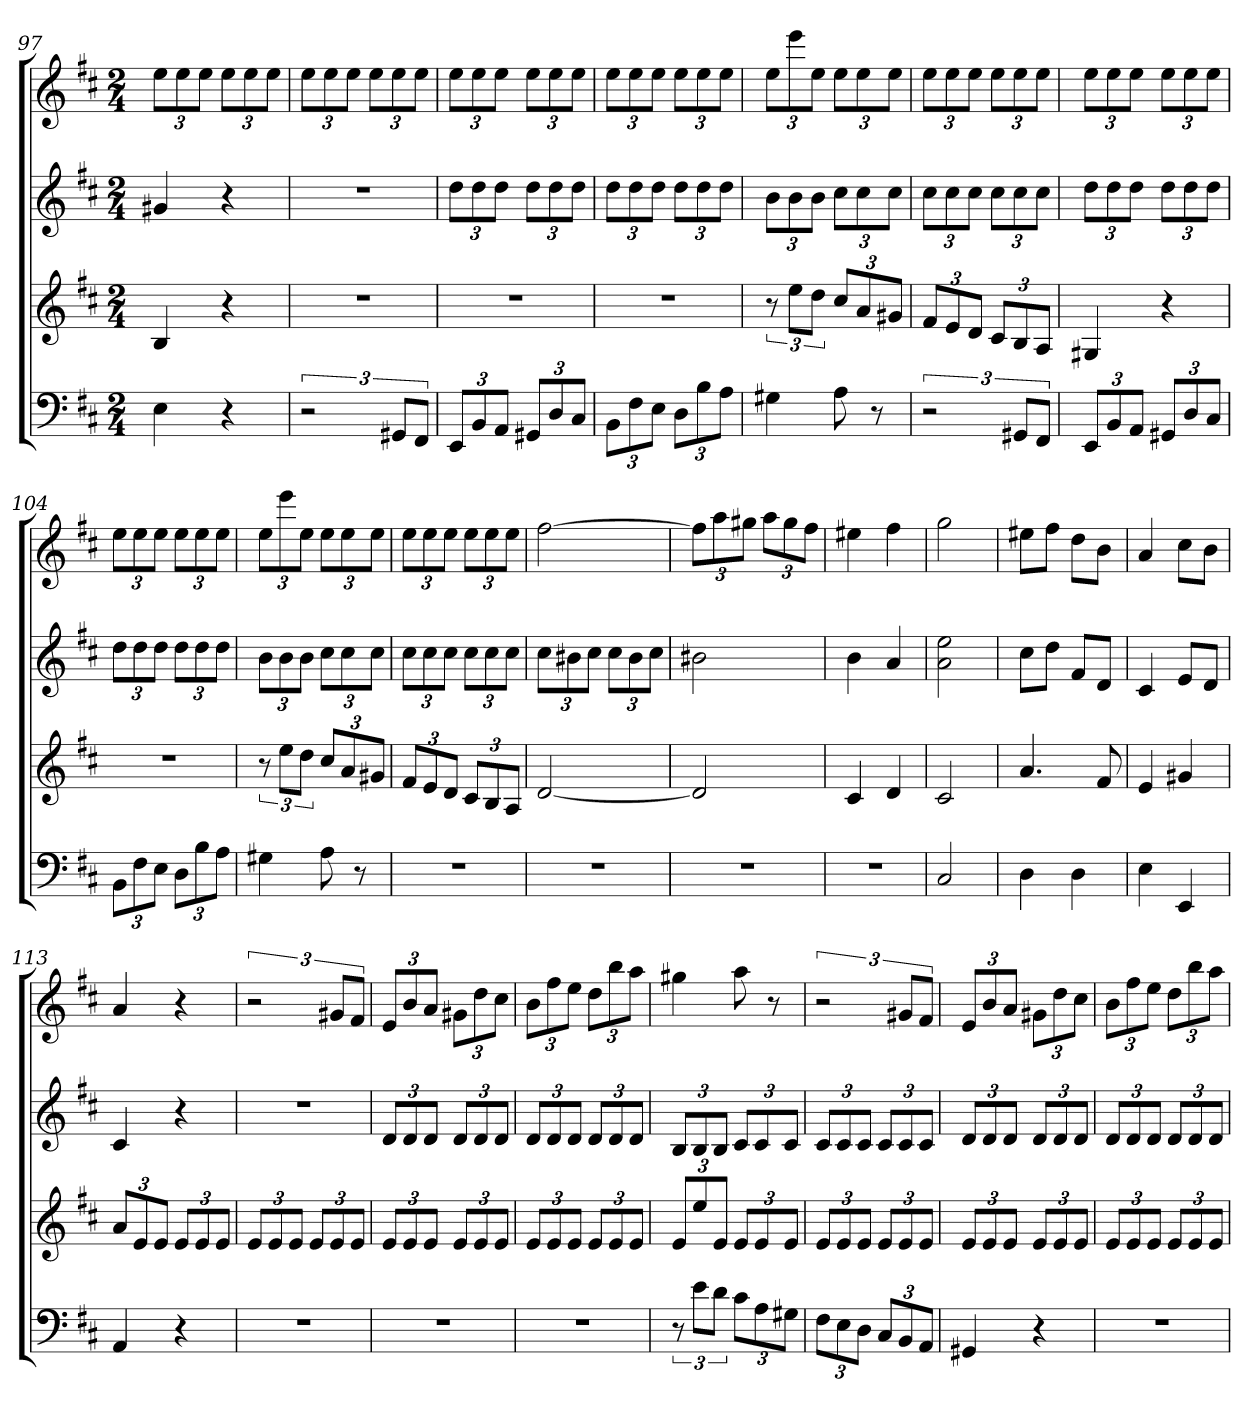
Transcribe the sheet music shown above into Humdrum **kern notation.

**kern	**kern	**kern	**kern
*part4	*part3	*part2	*part1
*staff4	*staff3	*staff2	*staff1
*k[f#c#]	*k[f#c#]	*k[f#c#]	*k[f#c#]
*D:	*D:	*D:	*D:
*M2/4	*M2/4	*M2/4	*M2/4
=97	=97	=97	=97
4E	4B	4g#X	12eeL
.	.	.	12ee
.	.	.	12eeJ
4r	4r	4r	12eeL
.	.	.	12ee
.	.	.	12eeJ
=98	=98	=98	=98
3r	2r	2r	12eeL
.	.	.	12ee
.	.	.	12eeJ
.	.	.	12eeL
12GG#XL	.	.	12ee
12FF#J	.	.	12eeJ
=99	=99	=99	=99
12EEL	2r	12ddL	12eeL
12BB	.	12dd	12ee
12AAJ	.	12ddJ	12eeJ
12GG#XL	.	12ddL	12eeL
12D	.	12dd	12ee
12C#J	.	12ddJ	12eeJ
=100	=100	=100	=100
12BBL	2r	12ddL	12eeL
12F#	.	12dd	12ee
12EJ	.	12ddJ	12eeJ
12DL	.	12ddL	12eeL
12B	.	12dd	12ee
12AJ	.	12ddJ	12eeJ
=101	=101	=101	=101
4G#X	12r	12bL	12eeL
.	12eeL	12b	12eee
.	12ddJ	12bJ	12eeJ
8A	12cc#L	12cc#L	12eeL
.	12a	12cc#	12ee
8r	.	.	.
.	12g#XJ	12cc#J	12eeJ
=102	=102	=102	=102
3r	12f#L	12cc#L	12eeL
.	12e	12cc#	12ee
.	12dJ	12cc#J	12eeJ
.	12c#L	12cc#L	12eeL
12GG#XL	12B	12cc#	12ee
12FF#J	12AJ	12cc#J	12eeJ
=103	=103	=103	=103
12EEL	4G#X	12ddL	12eeL
12BB	.	12dd	12ee
12AAJ	.	12ddJ	12eeJ
12GG#XL	4r	12ddL	12eeL
12D	.	12dd	12ee
12C#J	.	12ddJ	12eeJ
=104	=104	=104	=104
12BBL	2r	12ddL	12eeL
12F#	.	12dd	12ee
12EJ	.	12ddJ	12eeJ
12DL	.	12ddL	12eeL
12B	.	12dd	12ee
12AJ	.	12ddJ	12eeJ
=105	=105	=105	=105
4G#X	12r	12bL	12eeL
.	12eeL	12b	12eee
.	12ddJ	12bJ	12eeJ
8A	12cc#L	12cc#L	12eeL
.	12a	12cc#	12ee
8r	.	.	.
.	12g#XJ	12cc#J	12eeJ
=106	=106	=106	=106
2r	12f#L	12cc#L	12eeL
.	12e	12cc#	12ee
.	12dJ	12cc#J	12eeJ
.	12c#L	12cc#L	12eeL
.	12B	12cc#	12ee
.	12AJ	12cc#J	12eeJ
=107	=107	=107	=107
2r	[2d	12cc#L	[2ff#
.	.	12b#X	.
.	.	12cc#J	.
.	.	12cc#L	.
.	.	12b#	.
.	.	12cc#J	.
=108	=108	=108	=108
2r	2d]	2b#X	12ff#L]
.	.	.	12aa
.	.	.	12gg#XJ
.	.	.	12aaL
.	.	.	12gg#
.	.	.	12ff#J
=109	=109	=109	=109
2r	4c#	4b	4ee#X
.	4d	4a	4ff#
=110	=110	=110	=110
2C#	2c#	2a 2ee	2gg
=111	=111	=111	=111
4D	4.a	8cc#L	8ee#XL
.	.	8ddJ	8ff#J
4D	.	8f#L	8ddL
.	8f#	8dJ	8bJ
=112	=112	=112	=112
4E	4e	4c#	4a
4EE	4g#X	8eL	8cc#L
.	.	8dJ	8bJ
=113	=113	=113	=113
4AA	12aL	4c#	4a
.	12e	.	.
.	12eJ	.	.
4r	12eL	4r	4r
.	12e	.	.
.	12eJ	.	.
=114	=114	=114	=114
2r	12eL	2r	3r
.	12e	.	.
.	12eJ	.	.
.	12eL	.	.
.	12e	.	12g#XL
.	12eJ	.	12f#J
=115	=115	=115	=115
2r	12eL	12dL	12eL
.	12e	12d	12b
.	12eJ	12dJ	12aJ
.	12eL	12dL	12g#XL
.	12e	12d	12dd
.	12eJ	12dJ	12cc#J
=116	=116	=116	=116
2r	12eL	12dL	12bL
.	12e	12d	12ff#
.	12eJ	12dJ	12eeJ
.	12eL	12dL	12ddL
.	12e	12d	12bb
.	12eJ	12dJ	12aaJ
=117	=117	=117	=117
12r	12eL	12BL	4gg#X
12eL	12ee	12B	.
12dJ	12eJ	12BJ	.
12c#L	12eL	12c#L	8aa
12A	12e	12c#	.
.	.	.	8r
12G#XJ	12eJ	12c#J	.
=118	=118	=118	=118
12F#L	12eL	12c#L	3r
12E	12e	12c#	.
12DJ	12eJ	12c#J	.
12C#L	12eL	12c#L	.
12BB	12e	12c#	12g#XL
12AAJ	12eJ	12c#J	12f#J
=119	=119	=119	=119
4GG#X	12eL	12dL	12eL
.	12e	12d	12b
.	12eJ	12dJ	12aJ
4r	12eL	12dL	12g#XL
.	12e	12d	12dd
.	12eJ	12dJ	12cc#J
=120	=120	=120	=120
2r	12eL	12dL	12bL
.	12e	12d	12ff#
.	12eJ	12dJ	12eeJ
.	12eL	12dL	12ddL
.	12e	12d	12bb
.	12eJ	12dJ	12aaJ
=	=	=	=
*-	*-	*-	*-
